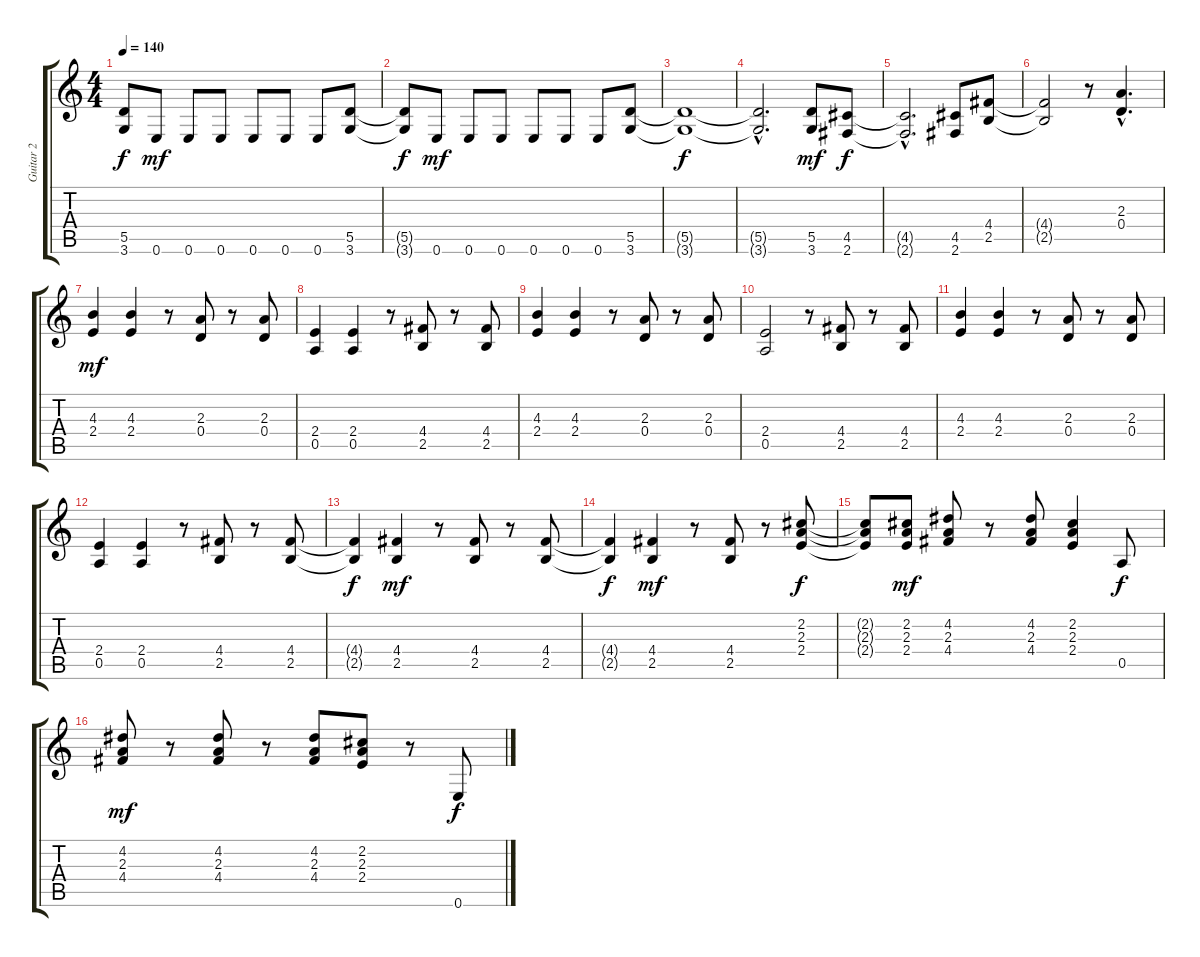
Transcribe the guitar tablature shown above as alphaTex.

\track ("Guitar 2" "Guitar 2") {instrument distortionguitar}
\staff {score tabs}
\tuning (E4 B3 G3 D3 A2 E2) {hide}
\ts (4 4)
\tempo 140
\clef g2
\ks c
(5.5{t} 3.6{t}).8{dy f} 0.6.8{dy mf} 0.6.8 0.6.8 0.6.8 0.6.8 0.6.8 (5.5 3.6).8 |
(5.5{t} 3.6{t}).8{dy f} 0.6.8{dy mf} 0.6.8 0.6.8 0.6.8 0.6.8 0.6.8 (5.5 3.6).8 |
(5.5{t} 3.6{t}).1{dy f} |
(5.5{hac t} 3.6{hac t}).2{d} (5.5 3.6).8{dy mf} (4.5 2.6).8{dy f} |
(4.5{hac t} 2.6{hac t}).2{d} (4.5 2.6).8 (4.4 2.5).8 |
(4.4{t} 2.5{t}).2 r.8 (2.3{hac} 0.4{hac}).4{d} |
(4.3 2.4).4{dy mf} (4.3 2.4).4 r.8 (2.3 0.4).8 r.8 (2.3 0.4).8 |
(2.4 0.5).4 (2.4 0.5).4 r.8 (4.4 2.5).8 r.8 (4.4 2.5).8 |
(4.3 2.4).4 (4.3 2.4).4 r.8 (2.3 0.4).8 r.8 (2.3 0.4).8 |
(2.4 0.5).2 r.8 (4.4 2.5).8 r.8 (4.4 2.5).8 |
(4.3 2.4).4 (4.3 2.4).4 r.8 (2.3 0.4).8 r.8 (2.3 0.4).8 |
(2.4 0.5).4 (2.4 0.5).4 r.8 (4.4 2.5).8 r.8 (4.4 2.5).8 |
(4.4{t} 2.5{t}).4{dy f} (4.4 2.5).4{dy mf} r.8 (4.4 2.5).8 r.8 (4.4 2.5).8 |
(4.4{t} 2.5{t}).4{dy f} (4.4 2.5).4{dy mf} r.8 (4.4 2.5).8 r.8 (2.2 2.3 2.4).8{dy f} |
(2.2{t} 2.3{t} 2.4{t}).8 (2.2 2.3 2.4).8{dy mf} (4.2 2.3 4.4).8 r.8 (4.2 2.3 4.4).8 (2.2 2.3 2.4).4 0.5.8{dy f} |
(4.2 2.3 4.4).8{dy mf} r.8 (4.2 2.3 4.4).8 r.8 (4.2 2.3 4.4).8 (2.2 2.3 2.4).8 r.8 0.6.8{dy f}
